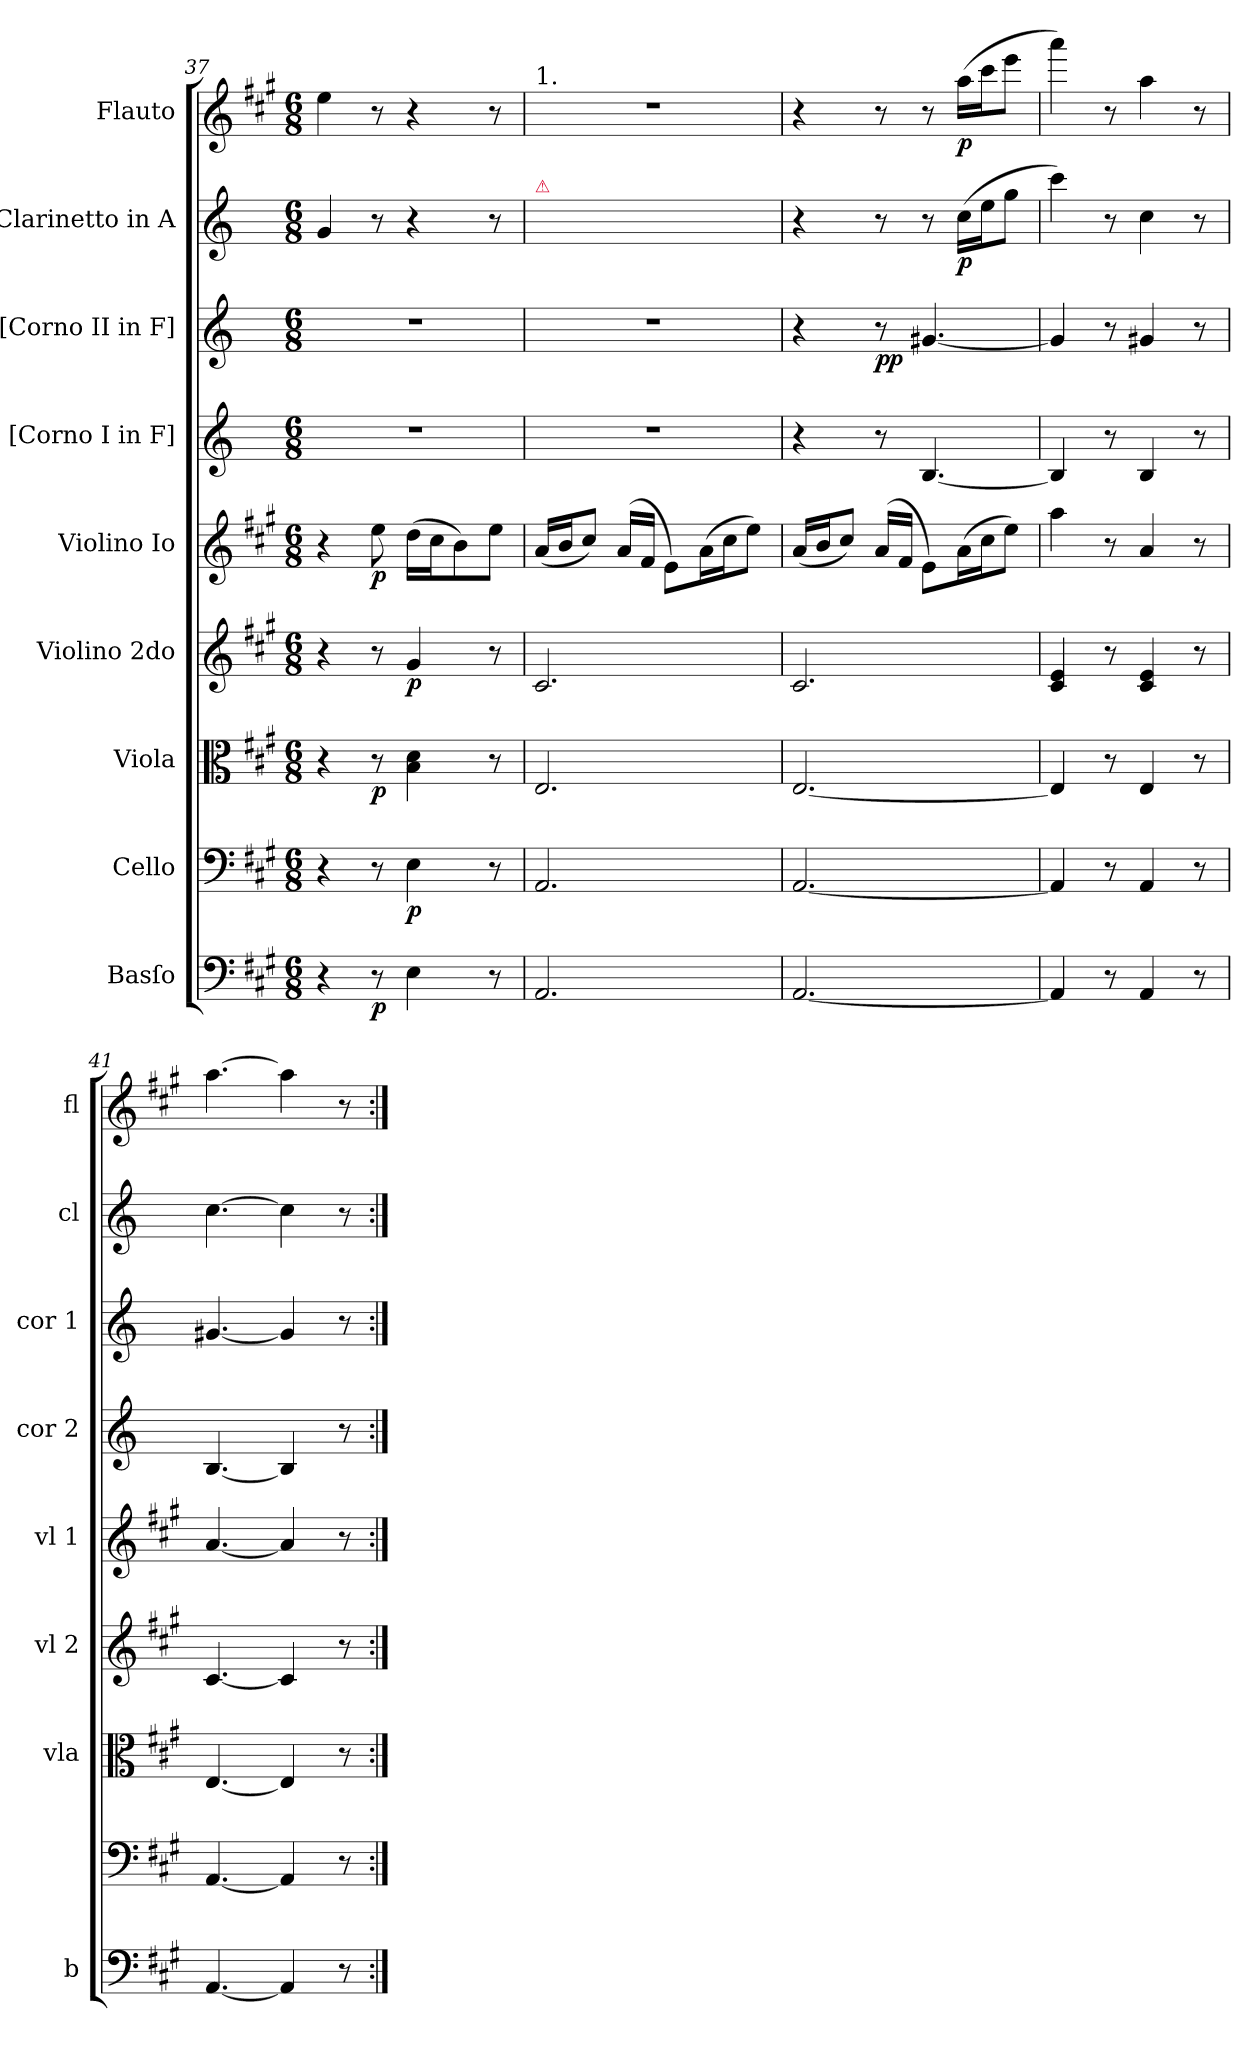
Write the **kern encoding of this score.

**kern	**dynam	**kern	**dynam	**kern	**dynam	**kern	**dynam	**kern	**dynam	**kern	**kern	**dynam	**kern	**dynam	**kern	**dynam
*part9	*part9	*part8	*part8	*part7	*part7	*part6	*part6	*part5	*part5	*part4	*part3	*part3	*part2	*part2	*part1	*part1
*staff9	*staff9	*staff8	*staff8	*staff7	*staff7	*staff6	*staff6	*staff5	*staff5	*staff4	*staff3	*staff3	*staff2	*staff2	*staff1	*staff1
*I"Basſo	*	*I"Cello	*	*I"Viola	*	*I"Violino 2do	*	*I"Violino Io	*	*I"[Corno I in F]	*I"[Corno II in F]	*	*I"Clarinetto in A	*	*I"Flauto	*
*I'b	*	*	*	*I'vla	*	*I'vl 2	*	*I'vl 1	*	*I'cor 2	*I'cor 1	*	*I'cl	*	*I'fl	*
*clefF4	*	*clefF4	*	*clefC3	*	*clefG2	*	*clefG2	*	*clefG2	*clefG2	*	*clefG2	*	*clefG2	*
*	*	*	*	*	*	*	*	*	*	*ITrd4c7	*ITrd4c7	*	*ITrd2c3	*	*	*
*k[f#c#g#]	*	*k[f#c#g#]	*	*k[f#c#g#]	*	*k[f#c#g#]	*	*k[f#c#g#]	*	*	*	*	*k[f#c#g#]	*	*k[f#c#g#]	*
*M6/8	*	*M6/8	*	*M6/8	*	*M6/8	*	*M6/8	*	*M6/8	*M6/8	*	*M6/8	*	*M6/8	*
=37	=37	=37	=37	=37	=37	=37	=37	=37	=37	=37	=37	=37	=37	=37	=37	=37
4r	.	4r	.	4r	.	4r	.	4r	.	2.r	2.r	.	4e/	.	4ee\	.
8r	p	8r	.	8r	p	8r	.	8ee\	p	.	.	.	8r	.	8r	.
4E\	.	4E\	p	4B\ 4d\	.	4g#/	p	(16dd\LL	.	.	.	.	4r	.	4r	.
.	.	.	.	.	.	.	.	16cc#\J	.	.	.	.	.	.	.	.
.	.	.	.	.	.	.	.	8b\)	.	.	.	.	.	.	.	.
8r	.	8r	.	8r	.	8r	.	8ee\J	.	.	.	.	8r	.	8r	.
=38	=38	=38	=38	=38	=38	=38	=38	=38	=38	=38	=38	=38	=38	=38	=38	=38
!	!	!	!	!	!	!	!	!	!	!	!	!	!	!	!LO:TX:a:t=1.	!
!	!	!	!	!	!	!	!	!	!	!	!	!	!LO:TX:a:color=crimson:t=⚠	!	!	!
2.AA/	.	2.AA/	.	2.E/	.	2.c#/	.	(16a/LL	.	2.r	2.r	.	2.ryy	.	2.r	.
.	.	.	.	.	.	.	.	16b/J	.	.	.	.	.	.	.	.
.	.	.	.	.	.	.	.	8cc#/J)	.	.	.	.	.	.	.	.
.	.	.	.	.	.	.	.	(<16a/LL	.	.	.	.	.	.	.	.
.	.	.	.	.	.	.	.	16f#/JJ	.	.	.	.	.	.	.	.
.	.	.	.	.	.	.	.	8e\L)	.	.	.	.	.	.	.	.
.	.	.	.	.	.	.	.	(16a\L	.	.	.	.	.	.	.	.
.	.	.	.	.	.	.	.	16cc#\J	.	.	.	.	.	.	.	.
.	.	.	.	.	.	.	.	8ee\J)	.	.	.	.	.	.	.	.
=39	=39	=39	=39	=39	=39	=39	=39	=39	=39	=39	=39	=39	=39	=39	=39	=39
[2.AA/	.	[2.AA/	.	[2.E/	.	2.c#/	.	(16a/LL	.	4r	4r	.	4r	.	4r	.
.	.	.	.	.	.	.	.	16b/J	.	.	.	.	.	.	.	.
.	.	.	.	.	.	.	.	8cc#/J)	.	.	.	.	.	.	.	.
.	.	.	.	.	.	.	.	(16a/LL	.	8r	8r	pp	8r	.	8r	.
.	.	.	.	.	.	.	.	16f#/JJ	.	.	.	.	.	.	.	.
.	.	.	.	.	.	.	.	8e\L)	.	[4.E/	[4.c#X/	.	8r	.	8r	.
.	.	.	.	.	.	.	.	(16a\L	.	.	.	.	(16a\LL	p	(16aa\LL	p
.	.	.	.	.	.	.	.	16cc#\J	.	.	.	.	16cc#\J	.	16ccc#\J	.
.	.	.	.	.	.	.	.	8ee\J)	.	.	.	.	8ee\J	.	8eee\J	.
=40	=40	=40	=40	=40	=40	=40	=40	=40	=40	=40	=40	=40	=40	=40	=40	=40
4AA/]	.	4AA/]	.	4E/]	.	4c#/ 4e/	.	4aa\	.	4E/]	4c#/]	.	4aa\)	.	4aaa\)	.
8r	.	8r	.	8r	.	8r	.	8r	.	8r	8r	.	8r	.	8r	.
4AA/	.	4AA/	.	4E/	.	4c#/ 4e/	.	4a/	.	4E/	4c#X/	.	4a\	.	4aa\	.
8r	.	8r	.	8r	.	8r	.	8r	.	8r	8r	.	8r	.	8r	.
=41	=41	=41	=41	=41	=41	=41	=41	=41	=41	=41	=41	=41	=41	=41	=41	=41
[4.AA/	.	[4.AA/	.	[4.E/	.	[4.c#/	.	[4.a/	.	[4.E/	[4.c#X/	.	[4.a\	.	[4.aa\	.
4AA/]	.	4AA/]	.	4E/]	.	4c#/]	.	4a/]	.	4E/]	4c#/]	.	4a\]	.	4aa\]	.
8r	.	8r	.	8r	.	8r	.	8r	.	8r	8r	.	8r	.	8r	.
=:|!	=:|!	=:|!	=:|!	=:|!	=:|!	=:|!	=:|!	=:|!	=:|!	=:|!	=:|!	=:|!	=:|!	=:|!	=:|!	=:|!
*-	*-	*-	*-	*-	*-	*-	*-	*-	*-	*-	*-	*-	*-	*-	*-	*-
